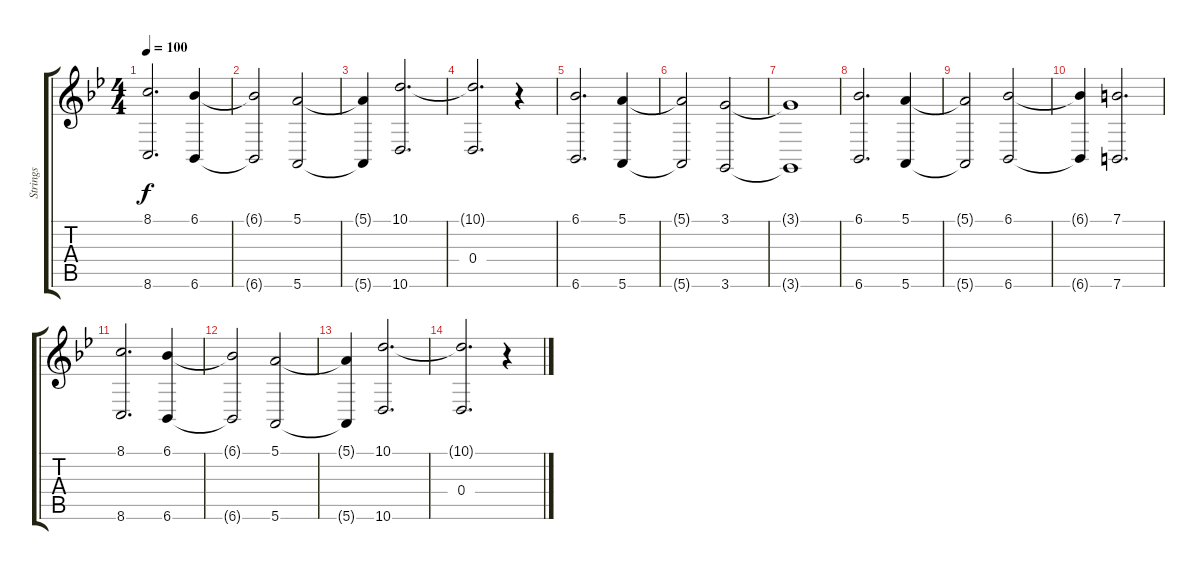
\track ("Strings" "Strings") {instrument tremolostrings}
\staff {score tabs}
\tuning (E4 B3 G3 D3 A2 E2) {hide}
\ts (4 4)
\tempo 100
\clef g2
\ks bb
(8.1 8.6).2{d dy f} (6.1 6.6).4 |
(6.1{t} 6.6{t}).2 (5.1 5.6).2 |
(5.1{t} 5.6{t}).4 (10.1 10.6).2{d} |
(10.1{t} 0.4).2{d} r.4 |
(6.1 6.6).2{d} (5.1 5.6).4 |
(5.1{t} 5.6{t}).2 (3.1 3.6).2 |
(3.1{t} 3.6{t}).1 |
(6.1 6.6).2{d} (5.1 5.6).4 |
(5.1{t} 5.6{t}).2 (6.1 6.6).2 |
(6.1{t} 6.6{t}).4 (7.1 7.6).2{d} |
(8.1 8.6).2{d} (6.1 6.6).4 |
(6.1{t} 6.6{t}).2 (5.1 5.6).2 |
(5.1{t} 5.6{t}).4 (10.1 10.6).2{d} |
(10.1{t} 0.4).2{d} r.4
